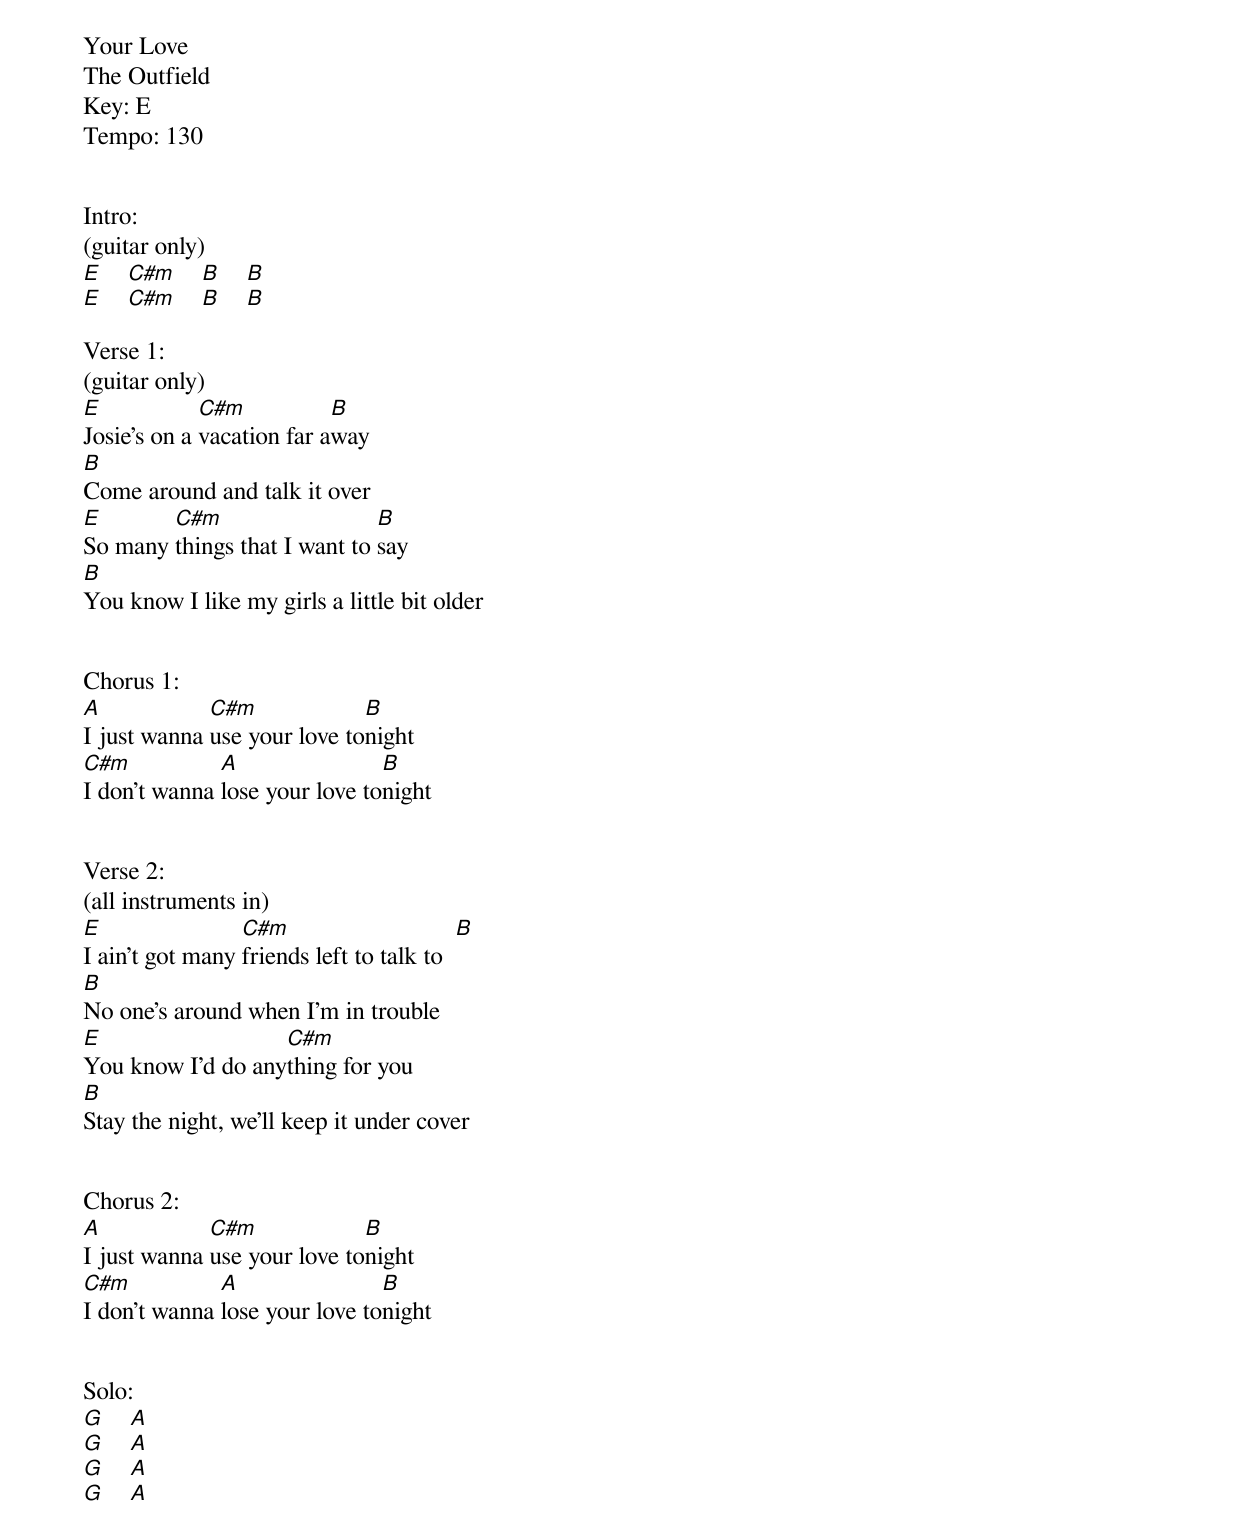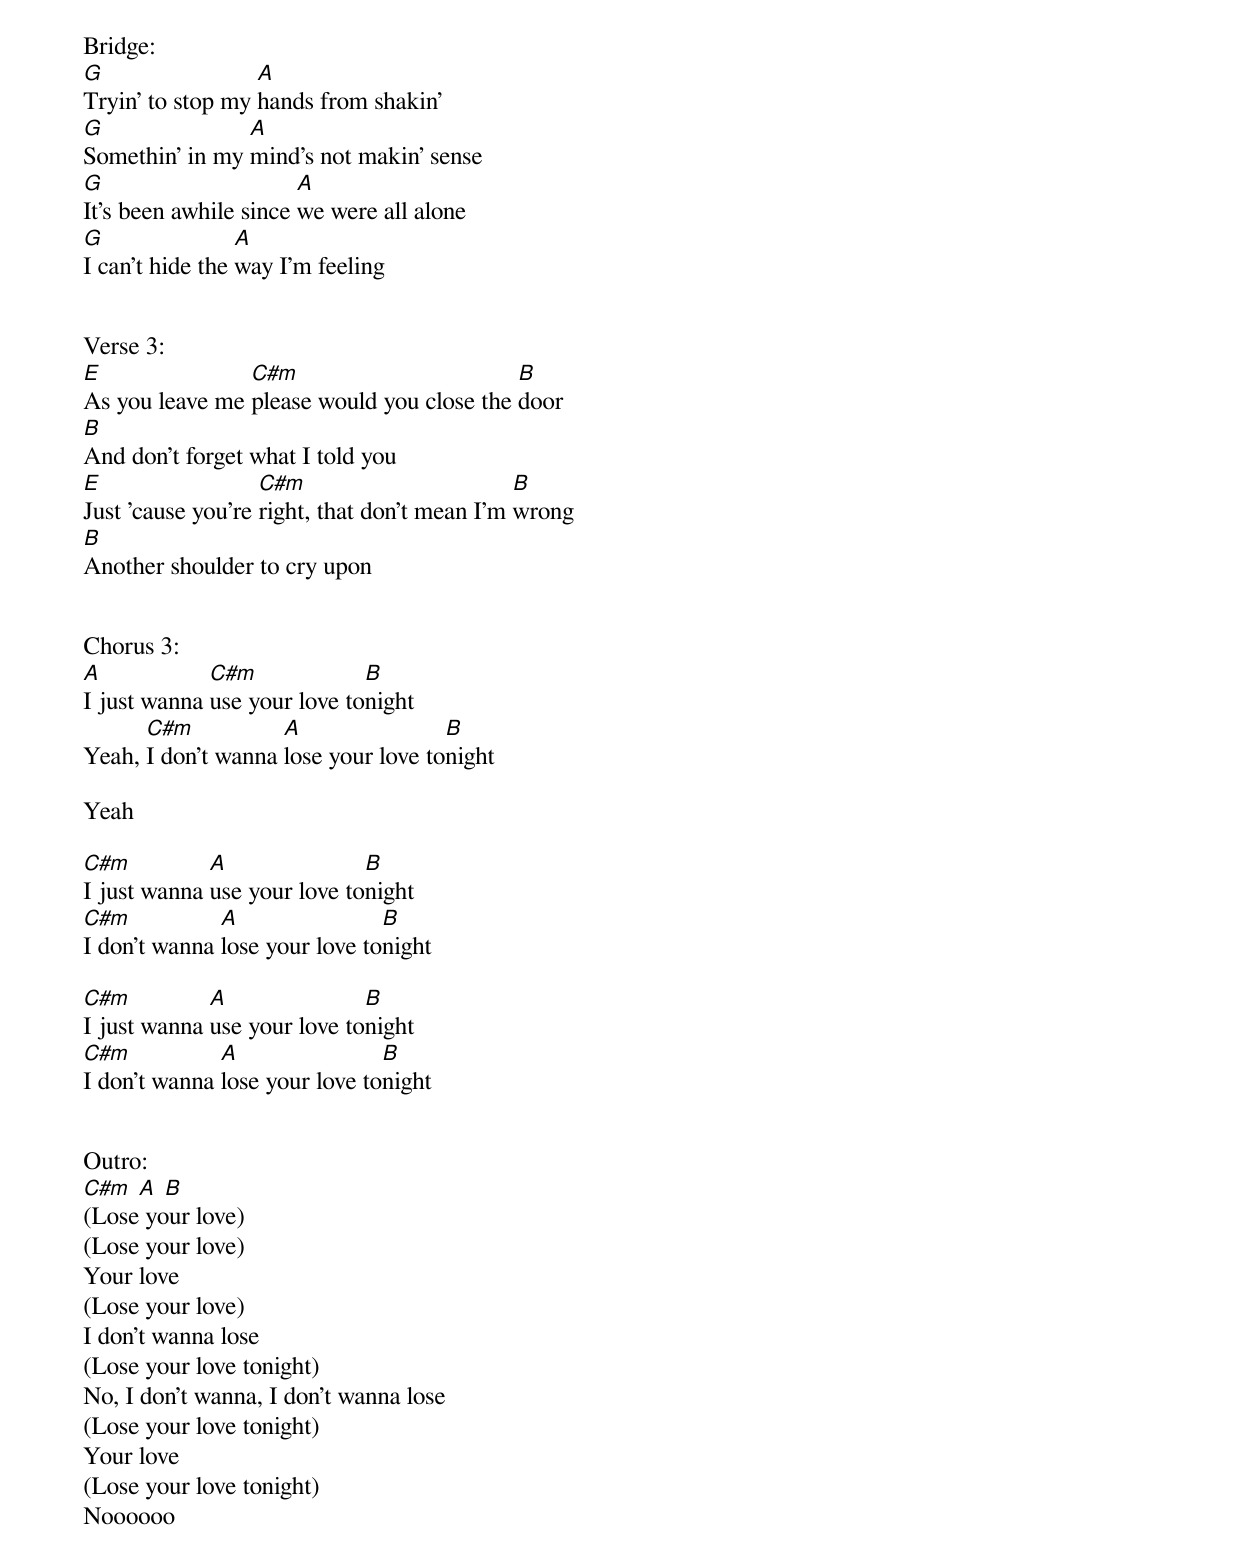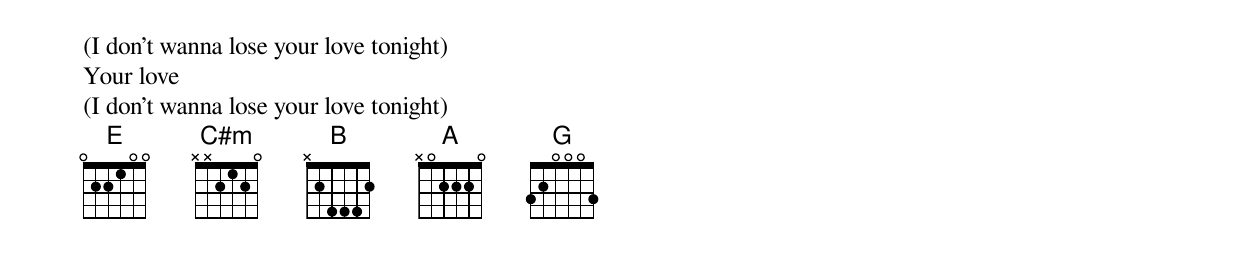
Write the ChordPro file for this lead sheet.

Your Love
The Outfield
Key: E
Tempo: 130


Intro:
(guitar only)
[E]    [C#m]    [B]    [B]
[E]    [C#m]    [B]    [B]

Verse 1:
(guitar only)
[E]Josie's on a [C#m]vacation far a[B]way
[B]Come around and talk it over
[E]So many [C#m]things that I want to [B]say
[B]You know I like my girls a little bit older


Chorus 1:
[A]I just wanna [C#m]use your love to[B]night
[C#m]I don't wanna [A]lose your love to[B]night


Verse 2:
(all instruments in)
[E]I ain't got many [C#m]friends left to talk to  [B]
[B]No one's around when I'm in trouble
[E]You know I'd do any[C#m]thing for you
[B]Stay the night, we'll keep it under cover


Chorus 2:
[A]I just wanna [C#m]use your love to[B]night
[C#m]I don't wanna [A]lose your love to[B]night


Solo:
[G]    [A]
[G]    [A]
[G]    [A]
[G]    [A]

Bridge:
[G]Tryin' to stop my [A]hands from shakin'
[G]Somethin' in my [A]mind's not makin' sense
[G]It's been awhile since [A]we were all alone
[G]I can't hide the [A]way I'm feeling


Verse 3:
[E]As you leave me [C#m]please would you close the [B]door
[B]And don't forget what I told you
[E]Just 'cause you're [C#m]right, that don't mean I'm [B]wrong
[B]Another shoulder to cry upon


Chorus 3:
[A]I just wanna [C#m]use your love to[B]night
Yeah, [C#m]I don't wanna [A]lose your love to[B]night

Yeah

[C#m]I just wanna [A]use your love to[B]night
[C#m]I don't wanna [A]lose your love to[B]night

[C#m]I just wanna [A]use your love to[B]night
[C#m]I don't wanna [A]lose your love to[B]night


Outro:
[C#m] [A] [B]
(Lose your love)
(Lose your love)
Your love
(Lose your love)
I don't wanna lose
(Lose your love tonight)
No, I don't wanna, I don't wanna lose
(Lose your love tonight)
Your love
(Lose your love tonight)
Noooooo
(I don't wanna lose your love tonight)
Your love
(I don't wanna lose your love tonight)
